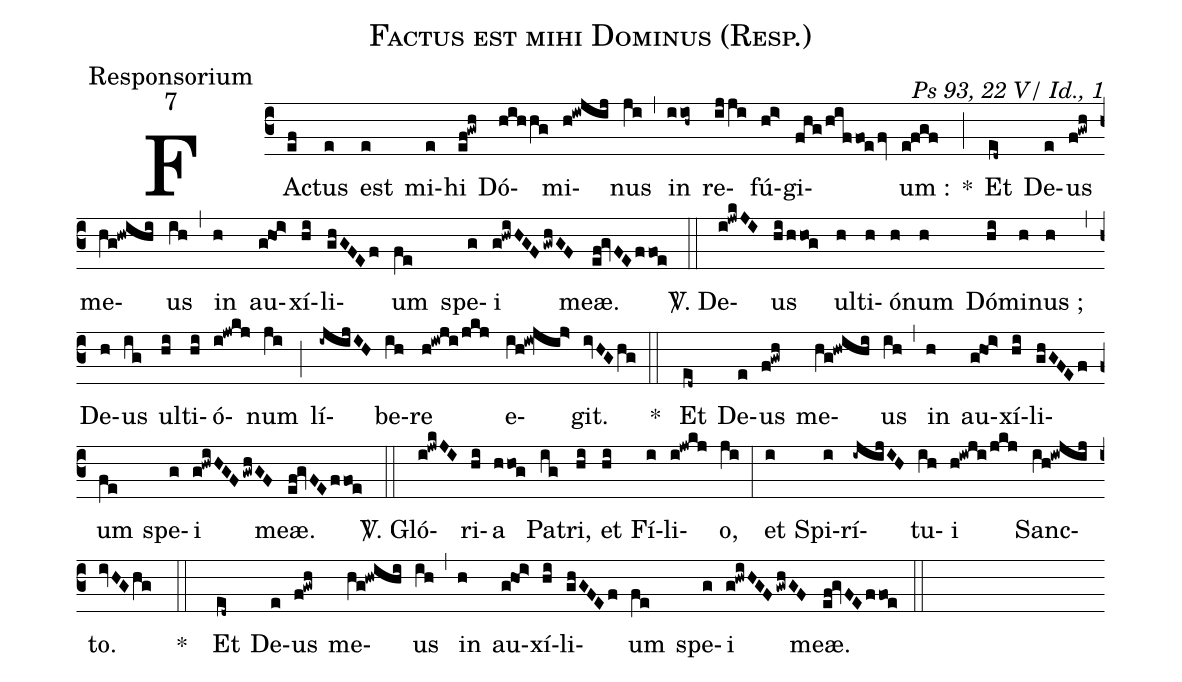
name:Factus est mihi Dominus (Resp.);
office-part:Responsorium;
mode:7;
commentary:Ps 93, 22 V/ Id., 1;
%%
(c3)FAc(ef)tus(e) est(e) mi(e)hi(ef!gwh) Dó(hihhg)mi(h!iwjij)nus(ji) (,) in(iioh~) re(ijji)fú(hi>)gi(fhg/hiffoe/fv)um :(e!fgf) *(;) Et(ed~) De(e)us(f!gwh) me(hg!hwihi)us(ih) (,) in(h) au(g!ho!i>)xí(hi)li(ghGFEf)um(fe) spe(g)i(g!hwiHGF/gwhGF) meæ.(ef!gvFEffoe) (::)

<sp>V/</sp>. De(i!jwkJI)us(hi/hhog) ul(h)ti(h)ó(h)num(h) Dó(hi)mi(h)nus ;(h) (,) De(h)us(ig) ul(hi)ti(hi)ó(i!jwkj)num(ji) (;) lí(-ijijIH)be(ih)re(h!iwji/jkj) e(ih!iw!jij>)git.(ivHGhg) (::)
*() Et(ed~) De(e)us(f!gwh) me(hg!hwihi)us(ih) (,) in(h) au(g!ho!i>)xí(hi)li(ghGFEf)um(fe) spe(g)i(g!hwiHGF/gwhGF) meæ.(ef!gvFEffoe) (::)

<sp>V/</sp>. Gló(i!jwkJI)ri(hi)a(hhog) Pa(ig)tri,(hi) et(hi) Fí(i)li(i!jwkj)o,(ji) (:) et(i) Spi(i)rí(-ijijIH)tu(ih)i(h!iwji/jkj) Sanc(ih!iwjij)to.(ivHGhg) ( ::)
*() Et(ed~) De(e)us(f!gwh) me(hg!hwihi)us(ih) (,) in(h) au(g!ho!i>)xí(hi)li(ghGFEf)um(fe) spe(g)i(g!hwiHGF/gwhGF) meæ.(ef!gvFEffoe) (::)
